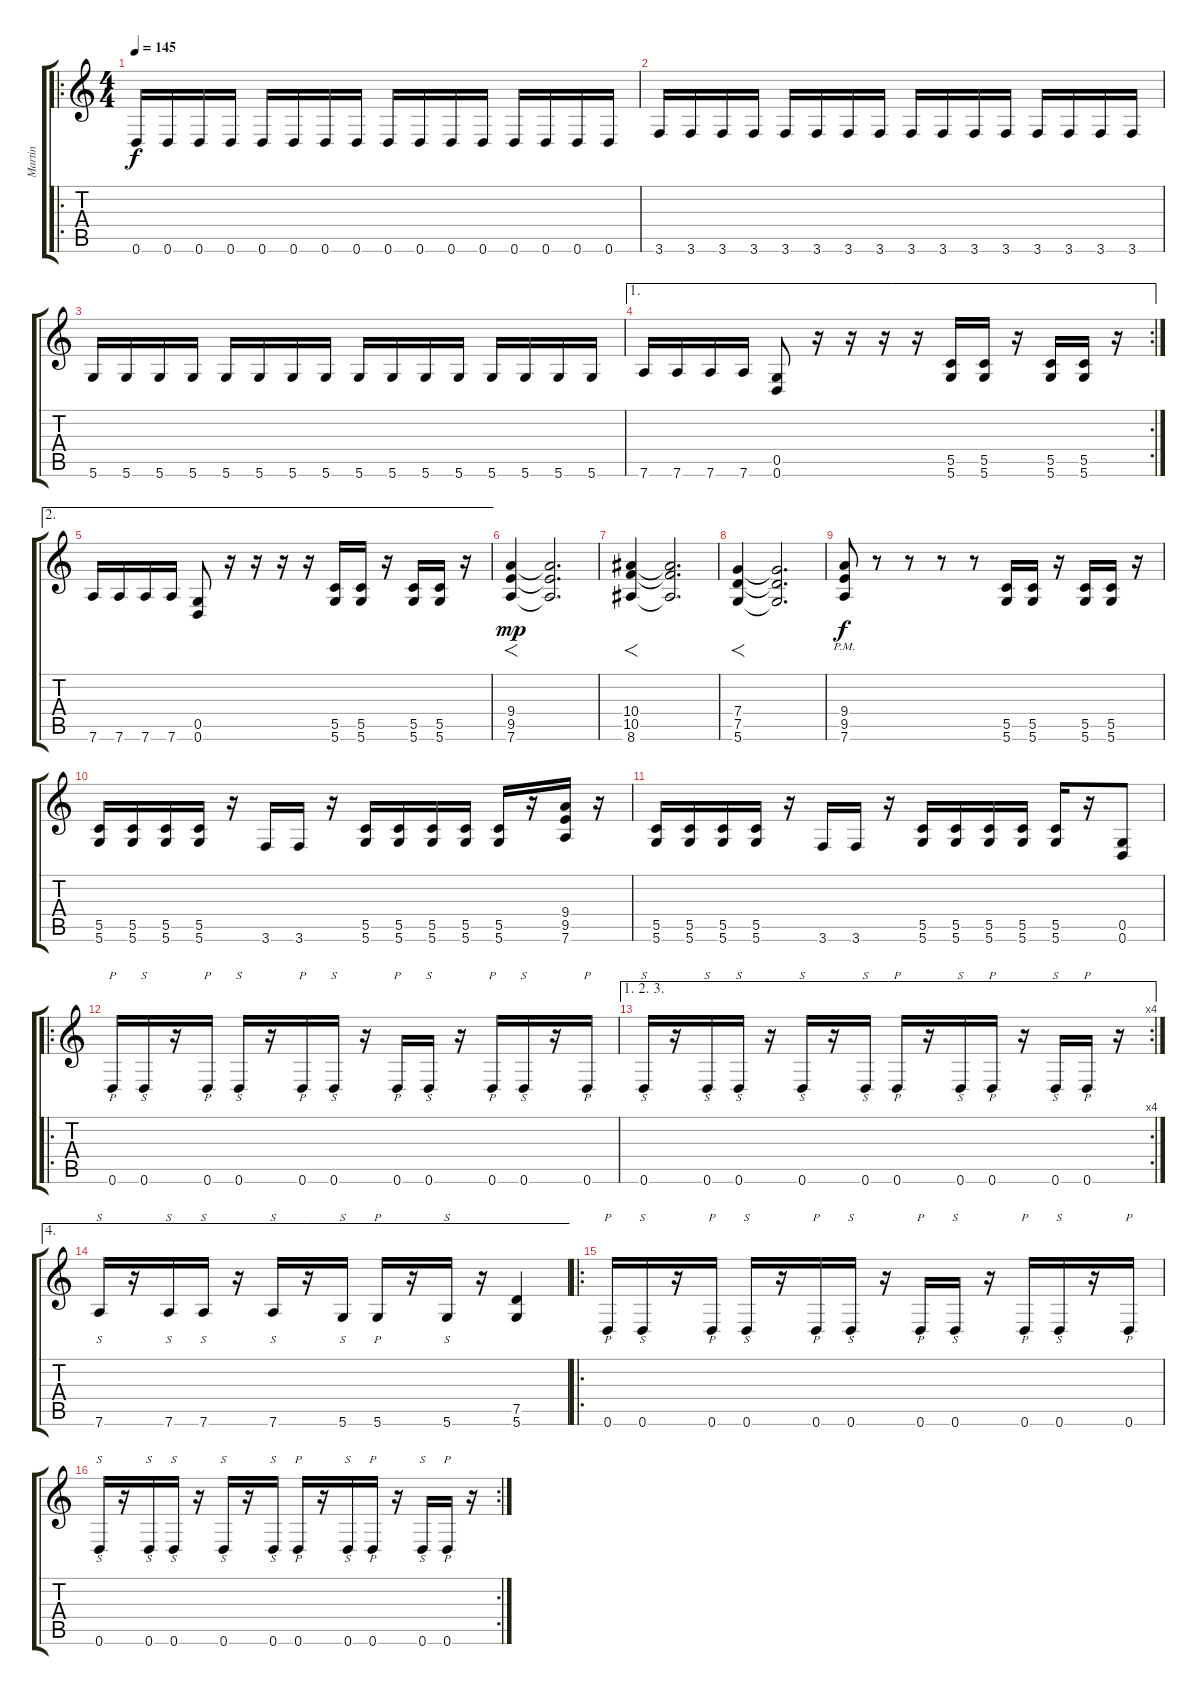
\track ("Martin" "Martin") {instrument overdrivenguitar}
\staff {score tabs}
\tuning (D4 A3 F3 C3 G2 D2) {hide}
\ro
\ts (4 4)
\tempo 145
\clef g2
\ks c
0.6.16{dy f} 0.6.16 0.6.16 0.6.16 0.6.16 0.6.16 0.6.16 0.6.16 0.6.16 0.6.16 0.6.16 0.6.16 0.6.16 0.6.16 0.6.16 0.6.16 |
3.6.16 3.6.16 3.6.16 3.6.16 3.6.16 3.6.16 3.6.16 3.6.16 3.6.16 3.6.16 3.6.16 3.6.16 3.6.16 3.6.16 3.6.16 3.6.16 |
5.6.16 5.6.16 5.6.16 5.6.16 5.6.16 5.6.16 5.6.16 5.6.16 5.6.16 5.6.16 5.6.16 5.6.16 5.6.16 5.6.16 5.6.16 5.6.16 |
\ae 1
\rc 2
7.6.16 7.6.16 7.6.16 7.6.16 (0.5 0.6).8 r.16 r.16 r.16 r.16 (5.5 5.6).16 (5.5 5.6).16 r.16 (5.5 5.6).16 (5.5 5.6).16 r.16 |
\ae 2
7.6.16 7.6.16 7.6.16 7.6.16 (0.5 0.6).8 r.16 r.16 r.16 r.16 (5.5 5.6).16 (5.5 5.6).16 r.16 (5.5 5.6).16 (5.5 5.6).16 r.16 |
(9.4 9.5 7.6).4{f dy mp} (9.4{t} 9.5{t} 7.6{t}).2{d} |
(10.4 10.5 8.6).4{f} (10.4{t} 10.5{t} 8.6{t}).2{d} |
(7.4 7.5 5.6).4{f} (7.4{t} 7.5{t} 5.6{t}).2{d} |
(9.4{pm} 9.5{pm} 7.6{pm}).8{dy f} r.8 r.8 r.8 r.8 (5.5 5.6).16 (5.5 5.6).16 r.16 (5.5 5.6).16 (5.5 5.6).16 r.16 |
(5.5 5.6).16 (5.5 5.6).16 (5.5 5.6).16 (5.5 5.6).16 r.16 3.6.16 3.6.16 r.16 (5.5 5.6).16 (5.5 5.6).16 (5.5 5.6).16 (5.5 5.6).16 (5.5 5.6).16 r.16 (9.4 9.5 7.6).16 r.16 |
(5.5 5.6).16 (5.5 5.6).16 (5.5 5.6).16 (5.5 5.6).16 r.16 3.6.16 3.6.16 r.16 (5.5 5.6).16 (5.5 5.6).16 (5.5 5.6).16 (5.5 5.6).16 (5.5 5.6).16 r.16 (0.5 0.6).8 |
\ro
0.6.16{p} 0.6.16{s} r.16 0.6.16{p} 0.6.16{s} r.16 0.6.16{p} 0.6.16{s} r.16 0.6.16{p} 0.6.16{s} r.16 0.6.16{p} 0.6.16{s} r.16 0.6.16{p} |
\ae (1 2 3)
\rc 4
0.6.16{s} r.16 0.6.16{s} 0.6.16{s} r.16 0.6.16{s} r.16 0.6.16{s} 0.6.16{p} r.16 0.6.16{s} 0.6.16{p} r.16 0.6.16{s} 0.6.16{p} r.16 |
\ae 4
7.6.16{s} r.16 7.6.16{s} 7.6.16{s} r.16 7.6.16{s} r.16 5.6.16{s} 5.6.16{p} r.16 5.6.16{s} r.16 (7.5 5.6).4 |
\ro
0.6.16{p} 0.6.16{s} r.16 0.6.16{p} 0.6.16{s} r.16 0.6.16{p} 0.6.16{s} r.16 0.6.16{p} 0.6.16{s} r.16 0.6.16{p} 0.6.16{s} r.16 0.6.16{p} |
\rc 2
0.6.16{s} r.16 0.6.16{s} 0.6.16{s} r.16 0.6.16{s} r.16 0.6.16{s} 0.6.16{p} r.16 0.6.16{s} 0.6.16{p} r.16 0.6.16{s} 0.6.16{p} r.16
